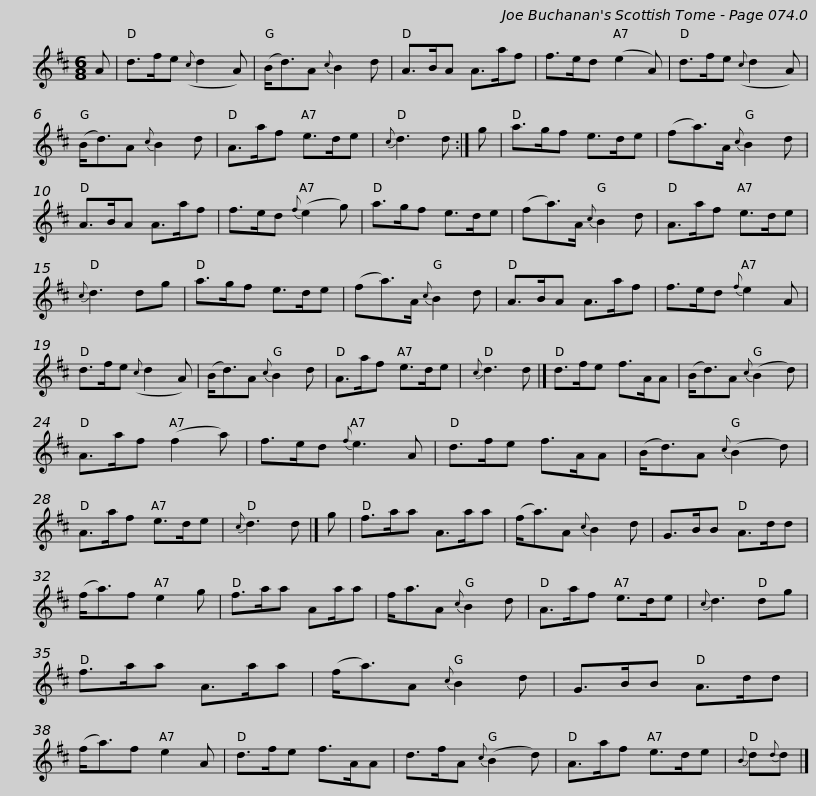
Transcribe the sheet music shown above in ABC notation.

X:1
L:1/8
M:6/8
I:linebreak $
K:D
V:1 treble
V:1
 A | d>fe({c} d2 A) | (B<d)A{c} B2 d | A>BA A>af | f>ed (e2 A) | %5
 d>fe({c} d2 A) | (B<d)A{c} B2 d |$ A>af e>de |{c} d3 d :| g | %10
 a>gf e>de | (fa>)A{c} B2 d | A>BA A>af | f>ed{f} (e2 g) |$ a>gf e>de | %15
 (fa>)A{c} B2 d | A>af e>de |{c} d3 dg | a>gf e>de | (fa>)A{c} B2 d | %20
 A>BA A>af |$ f>ed{f} e2 A | d>fe({c} d2 A) | (B<d)A{c} B2 d | A>af e>de | %25
{c} d3 d |] d>fe f>AA | (B<d)A{c} (B2 d) |$ A>af (f2 a) | f>ed{f} e3 A | %30
 d>fe f>AA | (B<d)A{c} (B2 d) | A>af e>de |{c} d3 d |] g |$ %35
 f>aa A>aa | (f<a)A{c} B2 d | G>BB A>dd | (f<a)f e2 g | f>aa Aa/a | %40
 f<aA{c} B2 d |$ A>af e>de |{c} d3 dg | f>aa A>aa | (f<a)A{c} B2 d | %45
 G>BB A>dd | (f<a)f e2 A | d>fe f>AA |$ d>fA{c} (B2 d) | A>af e>de | %50
{B} d{d}d |] %51
